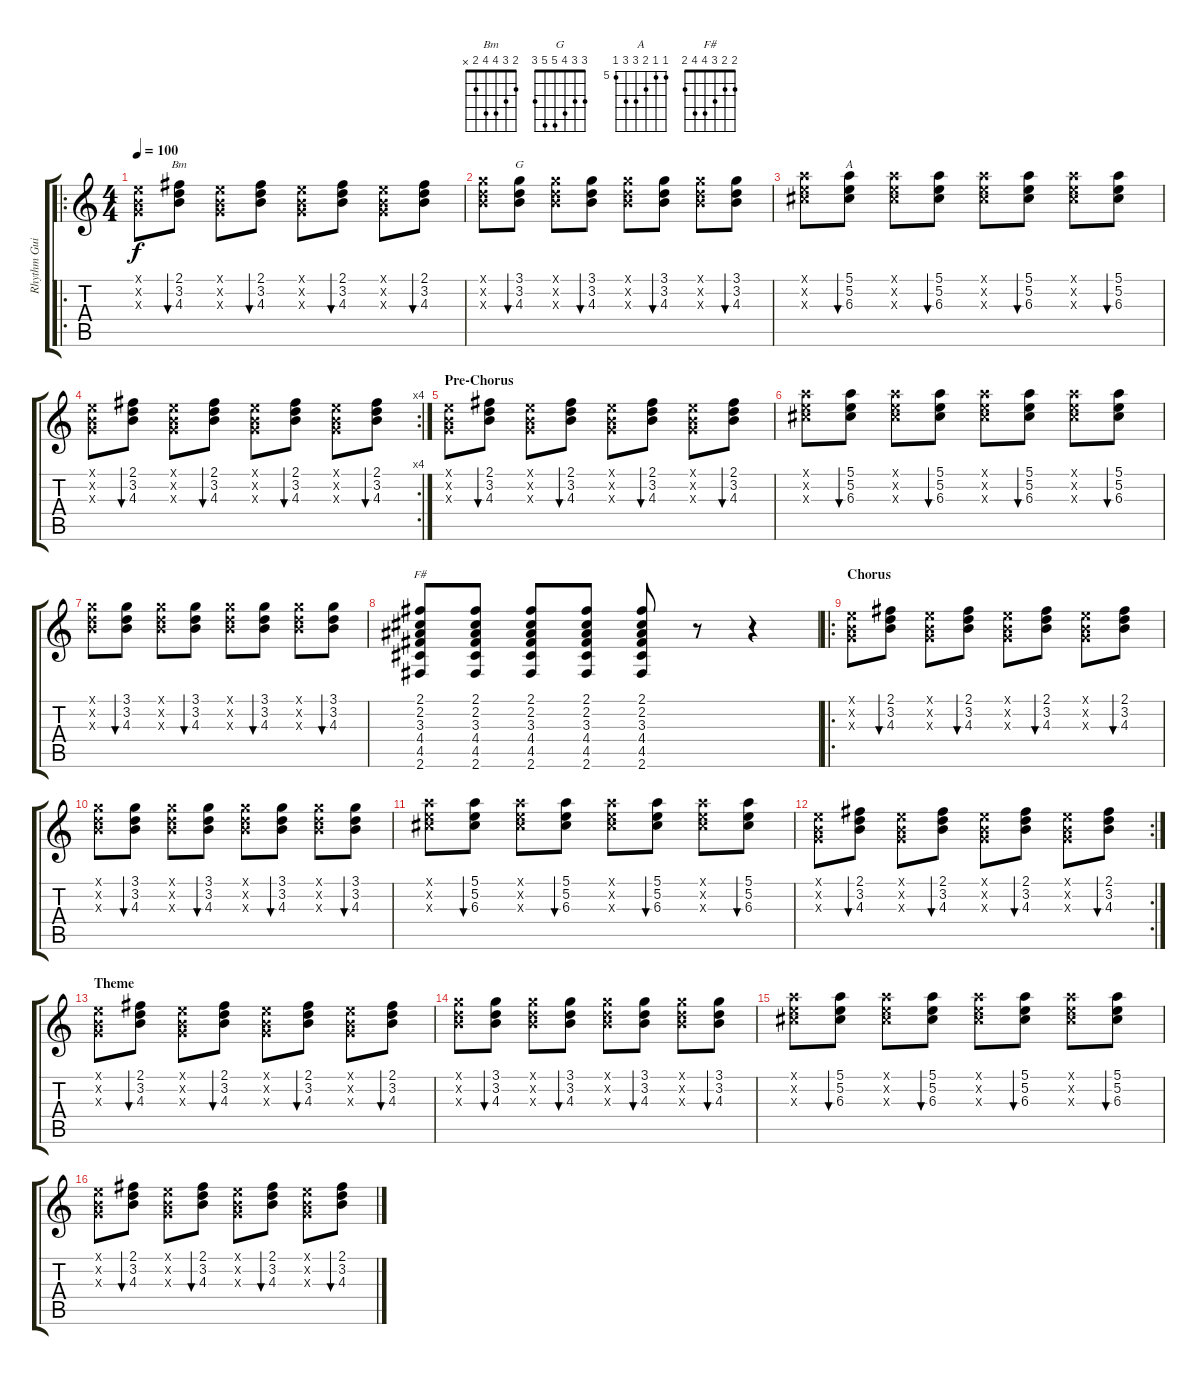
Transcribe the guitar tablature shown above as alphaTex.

\track ("Rhythm Guitar" "Rhythm Gui") {instrument electricguitarclean}
\staff {score tabs}
\tuning (E4 B3 G3 D3 A2 E2) {hide}
\chord ("Bm" 2 3 4 4 2 x)
\chord ("G" 3 3 4 5 5 3)
\chord ("A" 5 5 6 7 7 5) {firstfret 5}
\chord ("F#" 2 2 3 4 4 2)
\ro
\ts (4 4)
\tempo 100
\clef g2
\ks c
(0.1{x} 0.2{x} 0.3{x}).8{dy f} (2.1 3.2 4.3).8{bu 60 ch "Bm"} (0.1{x} 0.2{x} 0.3{x}).8 (2.1 3.2 4.3).8{bu 60} (0.1{x} 0.2{x} 0.3{x}).8 (2.1 3.2 4.3).8{bu 60} (0.1{x} 0.2{x} 0.3{x}).8 (2.1 3.2 4.3).8{bu 60} |
(3.1{x} 3.2{x} 4.3{x}).8 (3.1 3.2 4.3).8{bu 60 ch "G"} (3.1{x} 3.2{x} 4.3{x}).8 (3.1 3.2 4.3).8{bu 60} (3.1{x} 3.2{x} 4.3{x}).8 (3.1 3.2 4.3).8{bu 60} (3.1{x} 3.2{x} 4.3{x}).8 (3.1 3.2 4.3).8{bu 60} |
(5.1{x} 5.2{x} 6.3{x}).8 (5.1 5.2 6.3).8{bu 60 ch "A"} (5.1{x} 5.2{x} 6.3{x}).8 (5.1 5.2 6.3).8{bu 60} (5.1{x} 5.2{x} 6.3{x}).8 (5.1 5.2 6.3).8{bu 60} (5.1{x} 5.2{x} 6.3{x}).8 (5.1 5.2 6.3).8{bu 60} |
\rc 4
(0.1{x} 0.2{x} 0.3{x}).8 (2.1 3.2 4.3).8{bu 60} (0.1{x} 0.2{x} 0.3{x}).8 (2.1 3.2 4.3).8{bu 60} (0.1{x} 0.2{x} 0.3{x}).8 (2.1 3.2 4.3).8{bu 60} (0.1{x} 0.2{x} 0.3{x}).8 (2.1 3.2 4.3).8{bu 60} |
\section ("" "Pre-Chorus")
(0.1{x} 0.2{x} 0.3{x}).8 (2.1 3.2 4.3).8{bu 60} (0.1{x} 0.2{x} 0.3{x}).8 (2.1 3.2 4.3).8{bu 60} (0.1{x} 0.2{x} 0.3{x}).8 (2.1 3.2 4.3).8{bu 60} (0.1{x} 0.2{x} 0.3{x}).8 (2.1 3.2 4.3).8{bu 60} |
(5.1{x} 5.2{x} 6.3{x}).8 (5.1 5.2 6.3).8{bu 60} (5.1{x} 5.2{x} 6.3{x}).8 (5.1 5.2 6.3).8{bu 60} (5.1{x} 5.2{x} 6.3{x}).8 (5.1 5.2 6.3).8{bu 60} (5.1{x} 5.2{x} 6.3{x}).8 (5.1 5.2 6.3).8{bu 60} |
(3.1{x} 3.2{x} 4.3{x}).8 (3.1 3.2 4.3).8{bu 60} (3.1{x} 3.2{x} 4.3{x}).8 (3.1 3.2 4.3).8{bu 60} (3.1{x} 3.2{x} 4.3{x}).8 (3.1 3.2 4.3).8{bu 60} (3.1{x} 3.2{x} 4.3{x}).8 (3.1 3.2 4.3).8{bu 60} |
(2.1 2.2 3.3 4.4 4.5 2.6).8{ch "F#"} (2.1 2.2 3.3 4.4 4.5 2.6).8 (2.1 2.2 3.3 4.4 4.5 2.6).8 (2.1 2.2 3.3 4.4 4.5 2.6).8 (2.1 2.2 3.3 4.4 4.5 2.6).8 r.8 r.4 |
\ro
\section ("" "Chorus")
(0.1{x} 0.2{x} 0.3{x}).8 (2.1 3.2 4.3).8{bu 60} (0.1{x} 0.2{x} 0.3{x}).8 (2.1 3.2 4.3).8{bu 60} (0.1{x} 0.2{x} 0.3{x}).8 (2.1 3.2 4.3).8{bu 60} (0.1{x} 0.2{x} 0.3{x}).8 (2.1 3.2 4.3).8{bu 60} |
(3.1{x} 3.2{x} 4.3{x}).8 (3.1 3.2 4.3).8{bu 60} (3.1{x} 3.2{x} 4.3{x}).8 (3.1 3.2 4.3).8{bu 60} (3.1{x} 3.2{x} 4.3{x}).8 (3.1 3.2 4.3).8{bu 60} (3.1{x} 3.2{x} 4.3{x}).8 (3.1 3.2 4.3).8{bu 60} |
(5.1{x} 5.2{x} 6.3{x}).8 (5.1 5.2 6.3).8{bu 60} (5.1{x} 5.2{x} 6.3{x}).8 (5.1 5.2 6.3).8{bu 60} (5.1{x} 5.2{x} 6.3{x}).8 (5.1 5.2 6.3).8{bu 60} (5.1{x} 5.2{x} 6.3{x}).8 (5.1 5.2 6.3).8{bu 60} |
\rc 2
(0.1{x} 0.2{x} 0.3{x}).8 (2.1 3.2 4.3).8{bu 60} (0.1{x} 0.2{x} 0.3{x}).8 (2.1 3.2 4.3).8{bu 60} (0.1{x} 0.2{x} 0.3{x}).8 (2.1 3.2 4.3).8{bu 60} (0.1{x} 0.2{x} 0.3{x}).8 (2.1 3.2 4.3).8{bu 60} |
\section ("" "Theme")
(0.1{x} 0.2{x} 0.3{x}).8 (2.1 3.2 4.3).8{bu 60} (0.1{x} 0.2{x} 0.3{x}).8 (2.1 3.2 4.3).8{bu 60} (0.1{x} 0.2{x} 0.3{x}).8 (2.1 3.2 4.3).8{bu 60} (0.1{x} 0.2{x} 0.3{x}).8 (2.1 3.2 4.3).8{bu 60} |
(3.1{x} 3.2{x} 4.3{x}).8 (3.1 3.2 4.3).8{bu 60} (3.1{x} 3.2{x} 4.3{x}).8 (3.1 3.2 4.3).8{bu 60} (3.1{x} 3.2{x} 4.3{x}).8 (3.1 3.2 4.3).8{bu 60} (3.1{x} 3.2{x} 4.3{x}).8 (3.1 3.2 4.3).8{bu 60} |
(5.1{x} 5.2{x} 6.3{x}).8 (5.1 5.2 6.3).8{bu 60} (5.1{x} 5.2{x} 6.3{x}).8 (5.1 5.2 6.3).8{bu 60} (5.1{x} 5.2{x} 6.3{x}).8 (5.1 5.2 6.3).8{bu 60} (5.1{x} 5.2{x} 6.3{x}).8 (5.1 5.2 6.3).8{bu 60} |
(0.1{x} 0.2{x} 0.3{x}).8 (2.1 3.2 4.3).8{bu 60} (0.1{x} 0.2{x} 0.3{x}).8 (2.1 3.2 4.3).8{bu 60} (0.1{x} 0.2{x} 0.3{x}).8 (2.1 3.2 4.3).8{bu 60} (0.1{x} 0.2{x} 0.3{x}).8 (2.1 3.2 4.3).8{bu 60}
